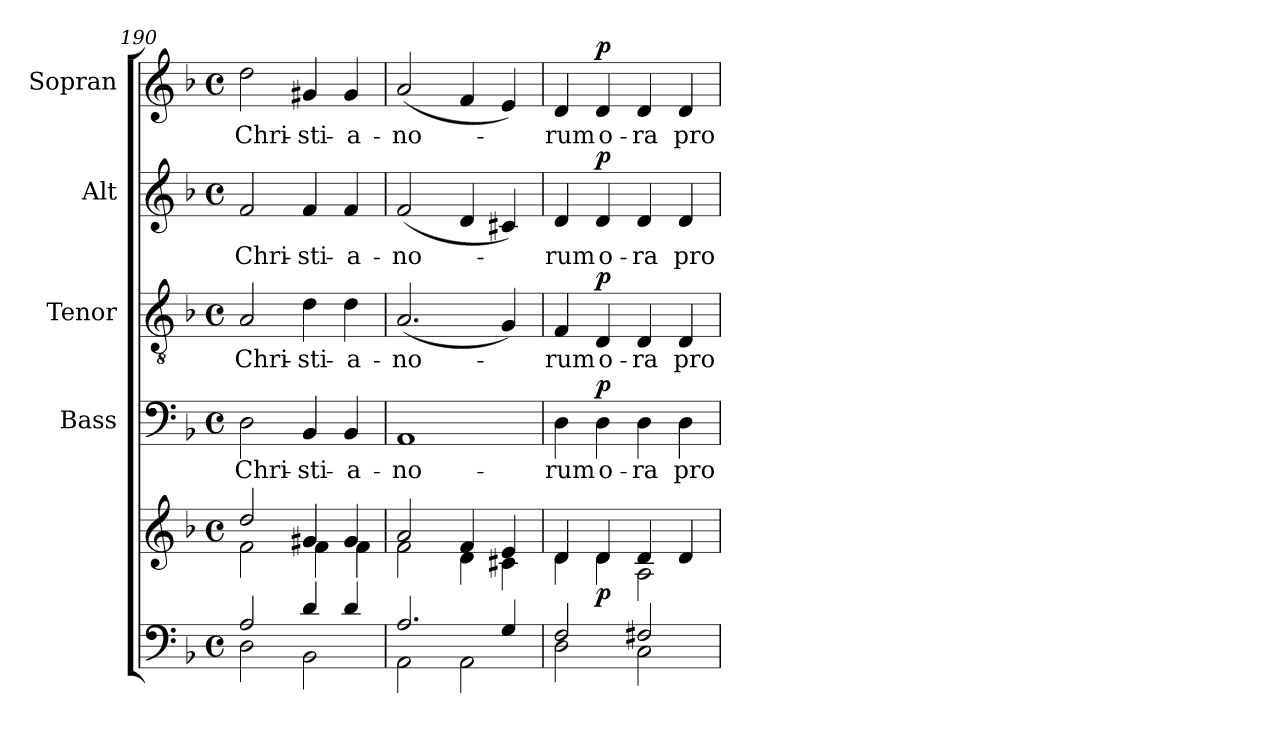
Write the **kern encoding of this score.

**kern	**kern	**dynam	**kern	**text	**dynam	**kern	**text	**dynam	**kern	**text	**dynam	**kern	**text	**dynam
*part5	*part5	*part5	*part4	*part4	*part4	*part3	*part3	*part3	*part2	*part2	*part2	*part1	*part1	*part1
*staff6	*staff5	*staff5/6	*staff4	*staff4	*staff4	*staff3	*staff3	*staff3	*staff2	*staff2	*staff2	*staff1	*staff1	*staff1
*	*	*	*I"Bass	*	*	*I"Tenor	*	*	*I"Alt	*	*	*I"Sopran	*	*
*	*	*	*I'B.	*	*	*I'T.	*	*	*I'A.	*	*	*I'S.	*	*
*clefF4	*clefG2	*	*clefF4	*	*	*clefGv2	*	*	*clefG2	*	*	*clefG2	*	*
*k[b-]	*k[b-]	*	*k[b-]	*	*	*k[b-]	*	*	*k[b-]	*	*	*k[b-]	*	*
*F:	*F:	*	*F:	*	*	*F:	*	*	*F:	*	*	*F:	*	*
*M4/4	*M4/4	*	*M4/4	*	*	*M4/4	*	*	*M4/4	*	*	*M4/4	*	*
*met(c)	*met(c)	*	*met(c)	*	*	*met(c)	*	*	*met(c)	*	*	*met(c)	*	*
=190	=190	=190	=190	=190	=190	=190	=190	=190	=190	=190	=190	=190	=190	=190
*^	*^	*	*	*	*	*	*	*	*	*	*	*	*	*
!	!	!	!	!	!	!LO:LY:b	!	!	!LO:LY:b	!	!	!LO:LY:b	!	!	!LO:LY:b	!
2A/	2D\	2dd/	2f\	.	2D\	Chri-	.	2A/	Chri-	.	2f/	Chri-	.	2dd\	Chri-	.
!	!	!	!	!	!	!LO:LY:b	!	!	!LO:LY:b	!	!	!LO:LY:b	!	!	!LO:LY:b	!
4d/	2BB-\	4g#X/	4f\	.	4BB-/	-sti-	.	4d\	-sti-	.	4f/	-sti-	.	4g#X/	-sti-	.
!	!	!	!	!	!	!LO:LY:b	!	!	!LO:LY:b	!	!	!LO:LY:b	!	!	!LO:LY:b	!
4d/	.	4g#/	4f\	.	4BB-/	-a-	.	4d\	-a-	.	4f/	-a-	.	4g#/	-a-	.
=191	=191	=191	=191	=191	=191	=191	=191	=191	=191	=191	=191	=191	=191	=191	=191	=191
!	!	!	!	!	!	!LO:LY:b	!	!	!LO:LY:b	!	!	!LO:LY:b	!	!	!LO:LY:b	!
2.A/	2AA\	2a/	2f\	.	1AA	-no-	.	(<2.A/	-no-	.	(<2f/	-no-	.	(<2a/	-no-	.
.	2AA\	4f/	4d\	.	.	.	.	.	.	.	4d/	.	.	4f/	.	.
4G/	.	4e/	4c#X\	.	.	.	.	4G/)	.	.	4c#X/)	.	.	4e/)	.	.
=192	=192	=192	=192	=192	=192	=192	=192	=192	=192	=192	=192	=192	=192	=192	=192	=192
!	!	!	!	!	!	!LO:LY:b	!	!	!LO:LY:b	!	!	!LO:LY:b	!	!	!LO:LY:b	!
2F/	2D\	4d/	4d\	.	4D\	-rum	.	4F/	-rum	.	4d/	-rum	.	4d/	-rum	.
!	!	!	!	!LO:DY:b	!	!LO:LY:b	!LO:DY:a	!	!LO:LY:b	!LO:DY:a	!	!LO:LY:b	!LO:DY:a	!	!LO:LY:b	!LO:DY:a
.	.	4d/	4d\	p	4D\	o-	p	4D/	o-	p	4d/	o-	p	4d/	o-	p
!	!	!	!	!	!	!LO:LY:b	!	!	!LO:LY:b	!	!	!LO:LY:b	!	!	!LO:LY:b	!
2F#X/	2C\	4d/	2A\	.	4D\	-ra	.	4D/	-ra	.	4d/	-ra	.	4d/	-ra	.
!	!	!	!	!	!	!LO:LY:b	!	!	!LO:LY:b	!	!	!LO:LY:b	!	!	!LO:LY:b	!
.	.	4d/	.	.	4D\	pro	.	4D/	pro	.	4d/	pro	.	4d/	pro	.
*v	*v	*	*	*	*	*	*	*	*	*	*	*	*	*	*	*
*	*v	*v	*	*	*	*	*	*	*	*	*	*	*	*	*
=	=	=	=	=	=	=	=	=	=	=	=	=	=	=
*-	*-	*-	*-	*-	*-	*-	*-	*-	*-	*-	*-	*-	*-	*-
